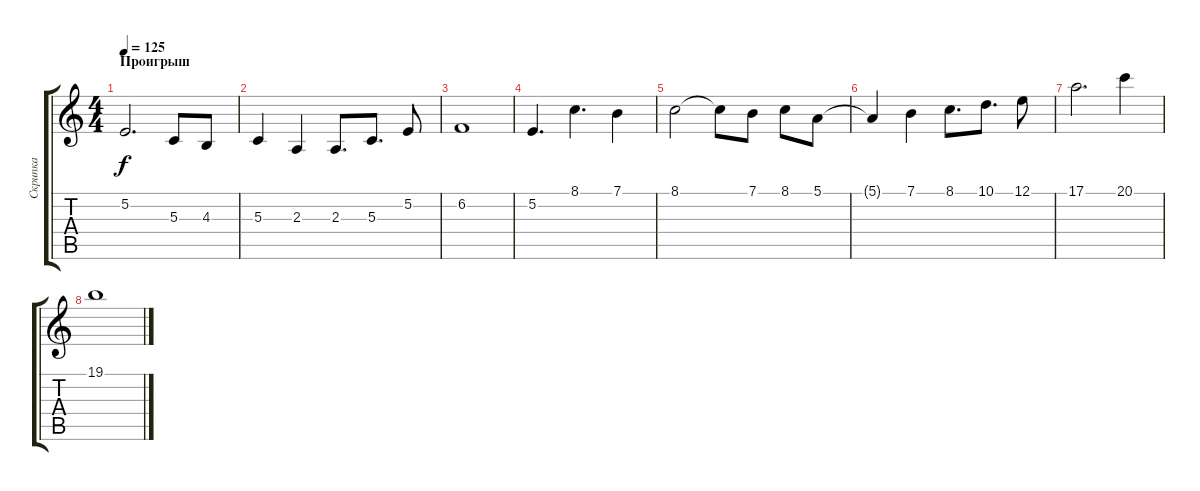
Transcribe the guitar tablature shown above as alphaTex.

\track ("Скрипка" "Скрипка") {instrument violin}
\staff {score tabs}
\tuning (E4 B3 G3 D3 A2 E2) {hide}
\ts (4 4)
\section ("" "Проигрыш")
\tempo 125
\clef g2
\ks c
5.2.2{d dy f} 5.3.8 4.3.8 |
5.3.4 2.3.4 2.3.8{d} 5.3.8{d} 5.2.8 |
6.2.1 |
5.2.4{d} 8.1.4{d} 7.1.4 |
8.1.2 8.1{t}.8 7.1.8 8.1.8 5.1.8 |
5.1{t}.4 7.1.4 8.1.8{d} 10.1.8{d} 12.1.8 |
17.1.2{d} 20.1.4 |
19.1.1
